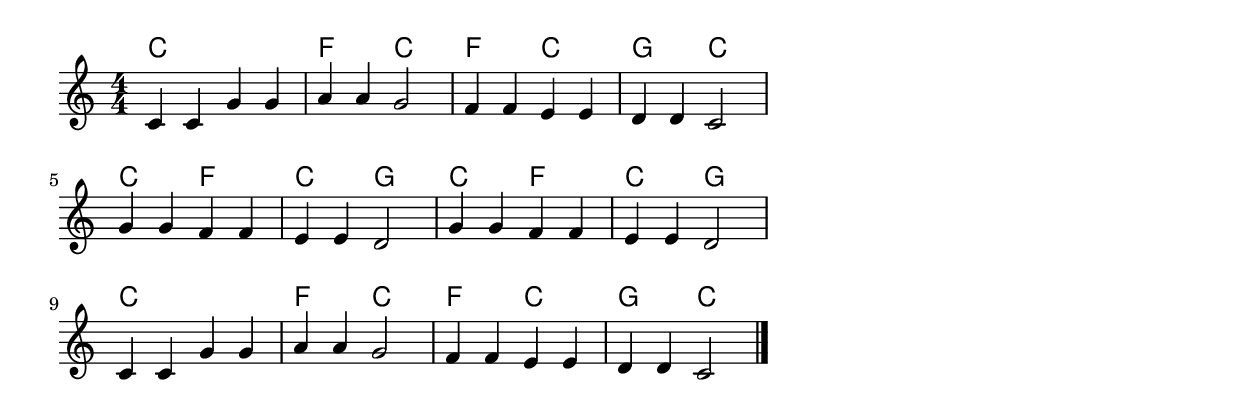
\version "2.24.4"

\score {
  <<
  \chords {
    c,1 | f,2 c,2 | f,2 c,2 | g,2 c,2 |
    c,2 f,2 | c,2 g,2 | c,2 f,2 | c,2 g,2 |
    c,1 | f,2 c,2 | f,2 c,2 | g,2 c,2
  }
  \relative c' {
    \time 4/4
    c4 c4 g'4 g4 | a4 a4 g2 | f4 f4 e4 e4 | d4 d4 c2 | \break
    g'4 g4 f4 f4 | e4 e4 d2 | g4 g4 f4 f4 | e4 e4 d2 | \break
    c4 c4 g'4 g4 | a4 a4 g2 | f4 f4 e4 e4 | d4 d4 c2 \fine
  }
  >>

  \layout {
    \autoBreaksOff
    \numericTimeSignature
    indent = #0
    line-width = #120
  }

  \midi {
    \tempo 4 = 120
  }
}
